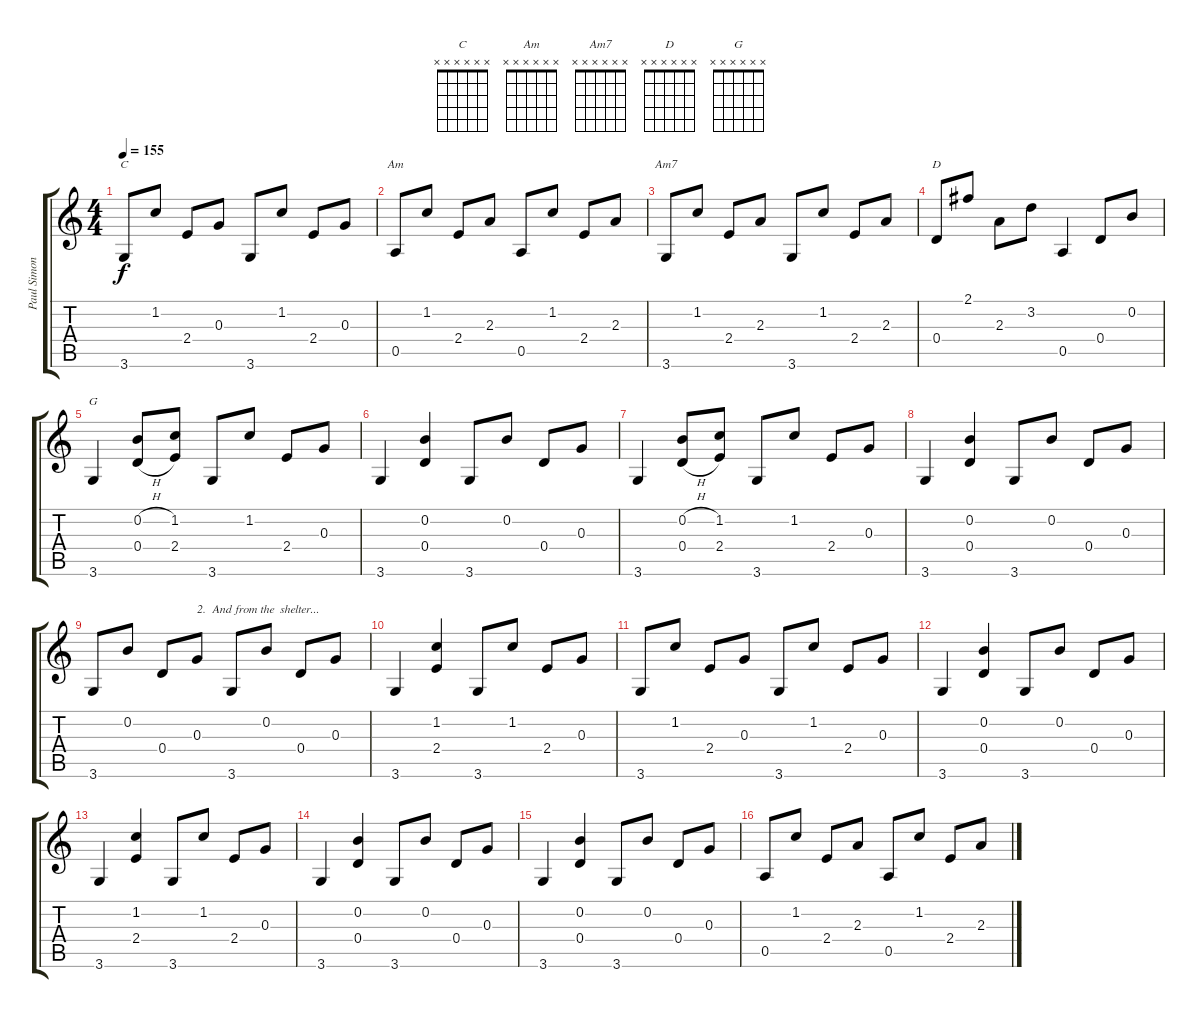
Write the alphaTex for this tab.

\track ("Paul Simon" "Paul Simon") {instrument acousticguitarnylon}
\staff {score tabs}
\tuning (E4 B3 G3 D3 A2 E2) {hide}
\chord ("C" x x x x x x) {firstfret 0}
\chord ("Am" x x x x x x) {firstfret 0}
\chord ("Am7" x x x x x x) {firstfret 0}
\chord ("D" x x x x x x) {firstfret 0}
\chord ("G" x x x x x x) {firstfret 0}
\ts (4 4)
\tempo 155
\clef g2
\ks c
3.6.8{ch "C" dy f} 1.2.8 2.4.8 0.3.8 3.6.8 1.2.8 2.4.8 0.3.8 |
0.5.8{ch "Am"} 1.2.8 2.4.8 2.3.8 0.5.8 1.2.8 2.4.8 2.3.8 |
3.6.8{ch "Am7"} 1.2.8 2.4.8 2.3.8 3.6.8 1.2.8 2.4.8 2.3.8 |
0.4.8{ch "D"} 2.1.8 2.3.8 3.2.8 0.5.4 0.4.8 0.2.8 |
3.6.4{ch "G"} (0.2{h} 0.4{h}).8 (1.2 2.4).8 3.6.8 1.2.8 2.4.8 0.3.8 |
3.6.4 (0.2 0.4).4 3.6.8 0.2.8 0.4.8 0.3.8 |
3.6.4 (0.2{h} 0.4{h}).8 (1.2 2.4).8 3.6.8 1.2.8 2.4.8 0.3.8 |
3.6.4 (0.2 0.4).4 3.6.8 0.2.8 0.4.8 0.3.8 |
3.6.8 0.2.8 0.4.8 0.3.8{txt "2.  And from the  shelter..."} 3.6.8 0.2.8 0.4.8 0.3.8 |
3.6.4 (1.2 2.4).4 3.6.8 1.2.8 2.4.8 0.3.8 |
3.6.8 1.2.8 2.4.8 0.3.8 3.6.8 1.2.8 2.4.8 0.3.8 |
3.6.4 (0.2 0.4).4 3.6.8 0.2.8 0.4.8 0.3.8 |
3.6.4 (1.2 2.4).4 3.6.8 1.2.8 2.4.8 0.3.8 |
3.6.4 (0.2 0.4).4 3.6.8 0.2.8 0.4.8 0.3.8 |
3.6.4 (0.2 0.4).4 3.6.8 0.2.8 0.4.8 0.3.8 |
0.5.8 1.2.8 2.4.8 2.3.8 0.5.8 1.2.8 2.4.8 2.3.8
